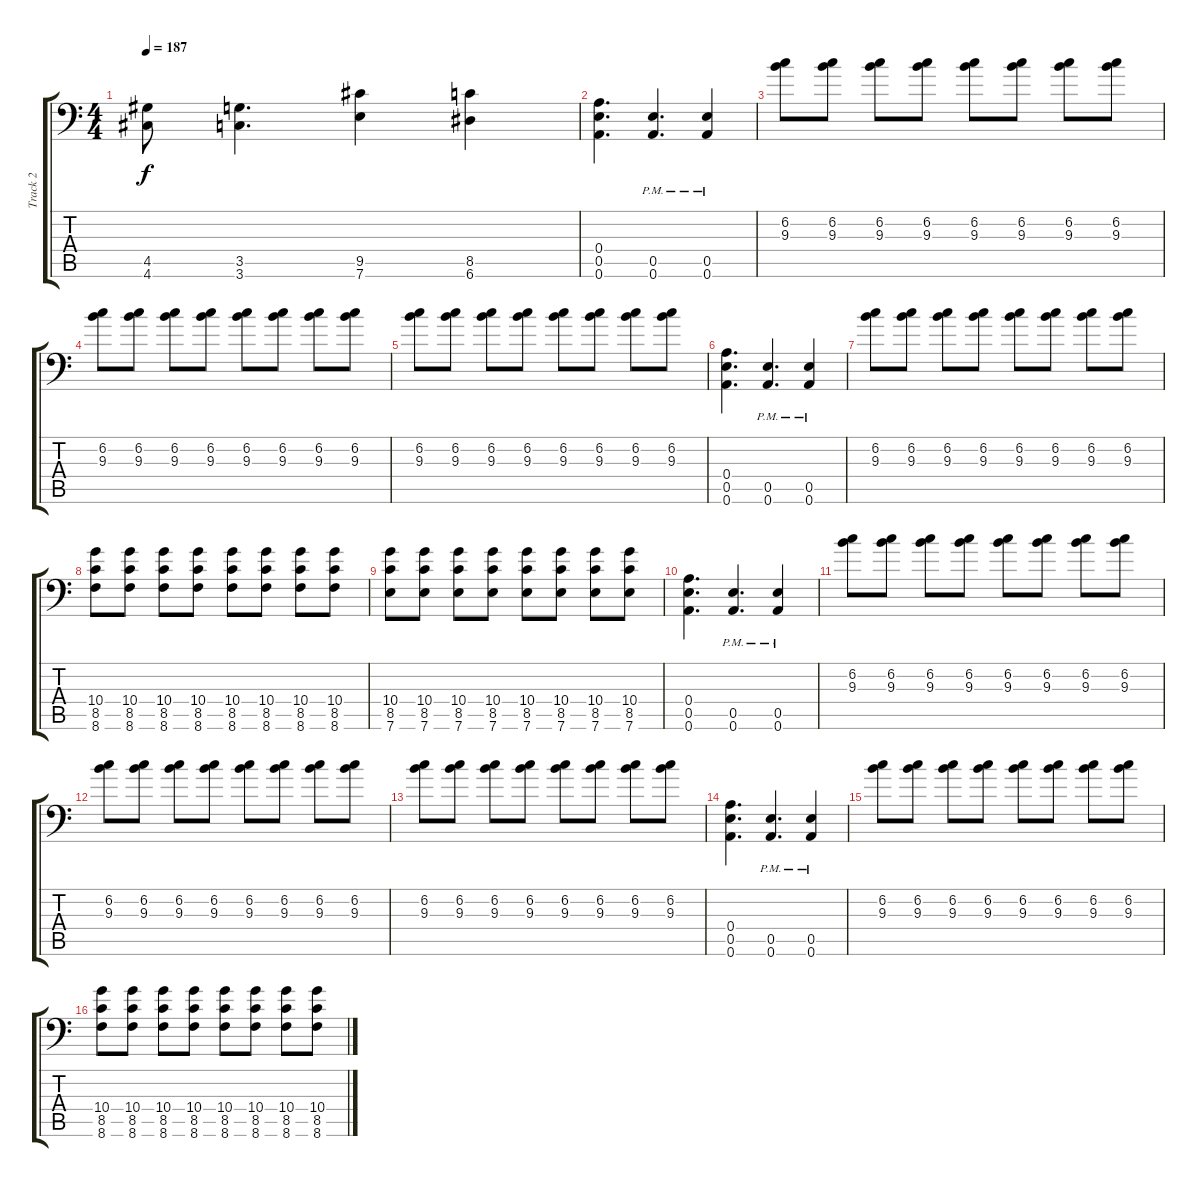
\track ("Track 2" "Track 2") {instrument distortionguitar}
\staff {score tabs}
\tuning (B3 Gb3 D3 A2 E2 A1) {hide}
\ts (4 4)
\tempo 187
\clef f4
\ks c
(4.5{t} 4.6{t}).8{dy f} (3.5 3.6).4{d} (9.5 7.6).4 (8.5 6.6).4 |
(0.4 0.5 0.6).4{d} (0.5{pm} 0.6{pm}).4{d} (0.5{pm} 0.6{pm}).4 |
(6.2 9.3).8 (6.2 9.3).8 (6.2 9.3).8 (6.2 9.3).8 (6.2 9.3).8 (6.2 9.3).8 (6.2 9.3).8 (6.2 9.3).8 |
(6.2 9.3).8 (6.2 9.3).8 (6.2 9.3).8 (6.2 9.3).8 (6.2 9.3).8 (6.2 9.3).8 (6.2 9.3).8 (6.2 9.3).8 |
(6.2 9.3).8 (6.2 9.3).8 (6.2 9.3).8 (6.2 9.3).8 (6.2 9.3).8 (6.2 9.3).8 (6.2 9.3).8 (6.2 9.3).8 |
(0.4 0.5 0.6).4{d} (0.5{pm} 0.6{pm}).4{d} (0.5{pm} 0.6{pm}).4 |
(6.2 9.3).8 (6.2 9.3).8 (6.2 9.3).8 (6.2 9.3).8 (6.2 9.3).8 (6.2 9.3).8 (6.2 9.3).8 (6.2 9.3).8 |
(10.4 8.5 8.6).8 (10.4 8.5 8.6).8 (10.4 8.5 8.6).8 (10.4 8.5 8.6).8 (10.4 8.5 8.6).8 (10.4 8.5 8.6).8 (10.4 8.5 8.6).8 (10.4 8.5 8.6).8 |
(10.4 8.5 7.6).8 (10.4 8.5 7.6).8 (10.4 8.5 7.6).8 (10.4 8.5 7.6).8 (10.4 8.5 7.6).8 (10.4 8.5 7.6).8 (10.4 8.5 7.6).8 (10.4 8.5 7.6).8 |
(0.4 0.5 0.6).4{d} (0.5{pm} 0.6{pm}).4{d} (0.5{pm} 0.6{pm}).4 |
(6.2 9.3).8 (6.2 9.3).8 (6.2 9.3).8 (6.2 9.3).8 (6.2 9.3).8 (6.2 9.3).8 (6.2 9.3).8 (6.2 9.3).8 |
(6.2 9.3).8 (6.2 9.3).8 (6.2 9.3).8 (6.2 9.3).8 (6.2 9.3).8 (6.2 9.3).8 (6.2 9.3).8 (6.2 9.3).8 |
(6.2 9.3).8 (6.2 9.3).8 (6.2 9.3).8 (6.2 9.3).8 (6.2 9.3).8 (6.2 9.3).8 (6.2 9.3).8 (6.2 9.3).8 |
(0.4 0.5 0.6).4{d} (0.5{pm} 0.6{pm}).4{d} (0.5{pm} 0.6{pm}).4 |
(6.2 9.3).8 (6.2 9.3).8 (6.2 9.3).8 (6.2 9.3).8 (6.2 9.3).8 (6.2 9.3).8 (6.2 9.3).8 (6.2 9.3).8 |
(10.4 8.5 8.6).8 (10.4 8.5 8.6).8 (10.4 8.5 8.6).8 (10.4 8.5 8.6).8 (10.4 8.5 8.6).8 (10.4 8.5 8.6).8 (10.4 8.5 8.6).8 (10.4 8.5 8.6).8
